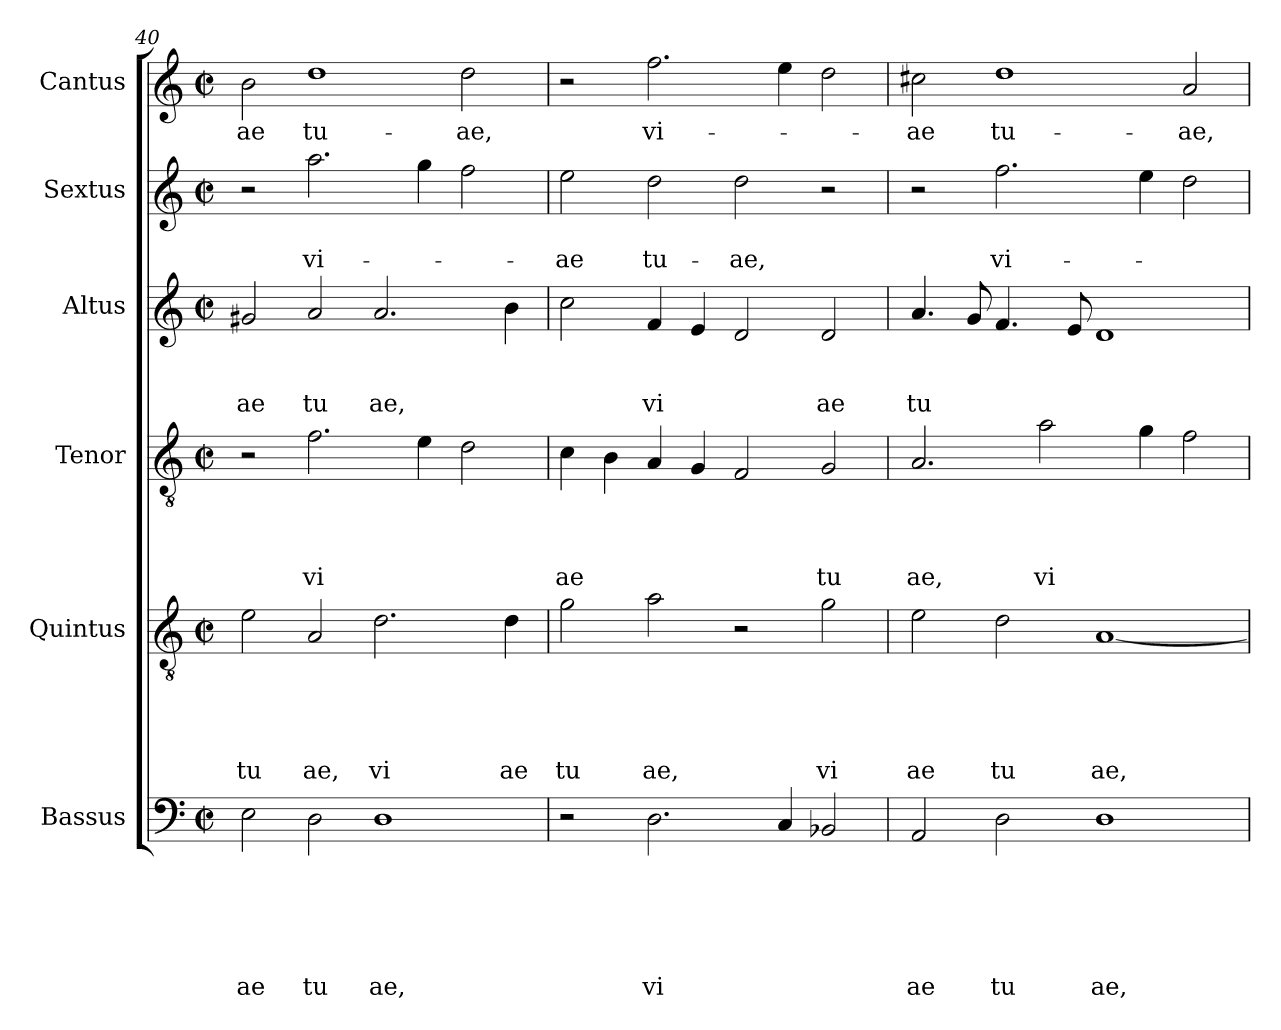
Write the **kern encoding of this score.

**kern	**text	**text	**text	**text	**text	**text	**kern	**text	**text	**text	**text	**text	**kern	**text	**text	**text	**text	**kern	**text	**text	**text	**kern	**text	**text	**kern	**text
*part6	*part6	*part6	*part6	*part6	*part6	*part6	*part5	*part5	*part5	*part5	*part5	*part5	*part4	*part4	*part4	*part4	*part4	*part3	*part3	*part3	*part3	*part2	*part2	*part2	*part1	*part1
*staff6	*staff6	*staff6	*staff6	*staff6	*staff6	*staff6	*staff5	*staff5	*staff5	*staff5	*staff5	*staff5	*staff4	*staff4	*staff4	*staff4	*staff4	*staff3	*staff3	*staff3	*staff3	*staff2	*staff2	*staff2	*staff1	*staff1
*I"Bassus	*	*	*	*	*	*	*I"Quintus	*	*	*	*	*	*I"Tenor	*	*	*	*	*I"Altus	*	*	*	*I"Sextus	*	*	*I"Cantus	*
*clefF4	*	*	*	*	*	*	*clefGv2	*	*	*	*	*	*clefGv2	*	*	*	*	*clefG2	*	*	*	*clefG2	*	*	*clefG2	*
*k[]	*	*	*	*	*	*	*k[]	*	*	*	*	*	*k[]	*	*	*	*	*k[]	*	*	*	*k[]	*	*	*k[]	*
*C:	*	*	*	*	*	*	*C:	*	*	*	*	*	*C:	*	*	*	*	*C:	*	*	*	*C:	*	*	*C:	*
*M2/2	*	*	*	*	*	*	*M2/2	*	*	*	*	*	*M2/2	*	*	*	*	*M2/2	*	*	*	*M2/2	*	*	*M2/2	*
*met(c|)	*	*	*	*	*	*	*met(c|)	*	*	*	*	*	*met(c|)	*	*	*	*	*met(c|)	*	*	*	*met(c|)	*	*	*met(c|)	*
=40	=40	=40	=40	=40	=40	=40	=40	=40	=40	=40	=40	=40	=40	=40	=40	=40	=40	=40	=40	=40	=40	=40	=40	=40	=40	=40
!	!	!	!	!	!	!LO:LY:b	!	!	!	!	!	!LO:LY:b	!	!	!	!	!	!	!	!	!LO:LY:b	!	!	!	!	!LO:LY:b
2E\	.	.	.	.	.	ae	2e\	.	.	.	.	tu	2r	.	.	.	.	2g#X/	.	.	ae	2r	.	.	2b\	-ae
!	!	!	!	!	!	!LO:LY:b	!	!	!	!	!	!LO:LY:b	!	!	!	!	!LO:LY:b	!	!	!	!LO:LY:b	!	!	!LO:LY:b	!	!LO:LY:b
2D\	.	.	.	.	.	tu	2A/	.	.	.	.	ae,	2.f\	.	.	.	vi	2a/	.	.	tu	2.aa\	.	vi-	1dd	tu-
!	!	!	!	!	!	!LO:LY:b	!	!	!	!	!	!LO:LY:b	!	!	!	!	!	!	!	!	!LO:LY:b	!	!	!	!	!
1D	.	.	.	.	.	ae,	2.d\	.	.	.	.	vi	.	.	.	.	.	2.a/	.	.	ae,	.	.	.	.	.
.	.	.	.	.	.	.	.	.	.	.	.	.	4e\	.	.	.	.	.	.	.	.	4gg\	.	.	.	.
!	!	!	!	!	!	!	!	!	!	!	!	!	!	!	!	!	!	!	!	!	!	!	!	!	!	!LO:LY:b
.	.	.	.	.	.	.	.	.	.	.	.	.	2d\	.	.	.	.	.	.	.	.	2ff\	.	.	2dd\	-ae,
!	!	!	!	!	!	!	!	!	!	!	!	!LO:LY:b	!	!	!	!	!	!	!	!	!	!	!	!	!	!
.	.	.	.	.	.	.	4d\	.	.	.	.	ae	.	.	.	.	.	4b\	.	.	.	.	.	.	.	.
=41	=41	=41	=41	=41	=41	=41	=41	=41	=41	=41	=41	=41	=41	=41	=41	=41	=41	=41	=41	=41	=41	=41	=41	=41	=41	=41
!	!	!	!	!	!	!	!	!	!	!	!	!LO:LY:b	!	!	!	!	!LO:LY:b	!	!	!	!	!	!	!LO:LY:b	!	!
2r	.	.	.	.	.	.	2g\	.	.	.	.	tu	4c\	.	.	.	ae	2cc\	.	.	.	2ee\	.	-ae	2r	.
.	.	.	.	.	.	.	.	.	.	.	.	.	4B\	.	.	.	.	.	.	.	.	.	.	.	.	.
!	!	!	!	!	!	!LO:LY:b	!	!	!	!	!	!LO:LY:b	!	!	!	!	!	!	!	!	!LO:LY:b	!	!	!LO:LY:b	!	!LO:LY:b
2.D\	.	.	.	.	.	vi	2a\	.	.	.	.	ae,	4A/	.	.	.	.	4f/	.	.	vi	2dd\	.	tu-	2.ff\	vi-
.	.	.	.	.	.	.	.	.	.	.	.	.	4G/	.	.	.	.	4e/	.	.	.	.	.	.	.	.
!	!	!	!	!	!	!	!	!	!	!	!	!	!	!	!	!	!	!	!	!	!	!	!	!LO:LY:b	!	!
.	.	.	.	.	.	.	2r	.	.	.	.	.	2F/	.	.	.	.	2d/	.	.	.	2dd\	.	-ae,	.	.
4C/	.	.	.	.	.	.	.	.	.	.	.	.	.	.	.	.	.	.	.	.	.	.	.	.	4ee\	.
!	!	!	!	!	!	!	!	!	!	!	!	!LO:LY:b	!	!	!	!	!LO:LY:b	!	!	!	!LO:LY:b	!	!	!	!	!
2BB-X/	.	.	.	.	.	.	2g\	.	.	.	.	vi	2G/	.	.	.	tu	2d/	.	.	ae	2r	.	.	2dd\	.
=42	=42	=42	=42	=42	=42	=42	=42	=42	=42	=42	=42	=42	=42	=42	=42	=42	=42	=42	=42	=42	=42	=42	=42	=42	=42	=42
!	!	!	!	!	!	!LO:LY:b	!	!	!	!	!	!LO:LY:b	!	!	!	!	!LO:LY:b	!	!	!	!LO:LY:b	!	!	!	!	!LO:LY:b
2AA/	.	.	.	.	.	ae	2e\	.	.	.	.	ae	2.A/	.	.	.	ae,	4.a/	.	.	tu	2r	.	.	2cc#X\	-ae
.	.	.	.	.	.	.	.	.	.	.	.	.	.	.	.	.	.	8g/	.	.	.	.	.	.	.	.
!	!	!	!	!	!	!LO:LY:b	!	!	!	!	!	!LO:LY:b	!	!	!	!	!	!	!	!	!	!	!	!LO:LY:b	!	!LO:LY:b
2D\	.	.	.	.	.	tu	2d\	.	.	.	.	tu	.	.	.	.	.	4.f/	.	.	.	2.ff\	.	vi-	1dd	tu-
!	!	!	!	!	!	!	!	!	!	!	!	!	!	!	!	!	!LO:LY:b	!	!	!	!	!	!	!	!	!
.	.	.	.	.	.	.	.	.	.	.	.	.	2a\	.	.	.	vi	.	.	.	.	.	.	.	.	.
.	.	.	.	.	.	.	.	.	.	.	.	.	.	.	.	.	.	8e/	.	.	.	.	.	.	.	.
!	!	!	!	!	!	!LO:LY:b	!	!	!	!	!	!LO:LY:b	!	!	!	!	!	!	!	!	!	!	!	!	!	!
1D	.	.	.	.	.	ae,	[<1A	.	.	.	.	ae,	.	.	.	.	.	1d	.	.	.	.	.	.	.	.
.	.	.	.	.	.	.	.	.	.	.	.	.	4g\	.	.	.	.	.	.	.	.	4ee\	.	.	.	.
!	!	!	!	!	!	!	!	!	!	!	!	!	!	!	!	!	!	!	!	!	!	!	!	!	!	!LO:LY:b
.	.	.	.	.	.	.	.	.	.	.	.	.	2f\	.	.	.	.	.	.	.	.	2dd\	.	.	2a/	-ae,
=	=	=	=	=	=	=	=	=	=	=	=	=	=	=	=	=	=	=	=	=	=	=	=	=	=	=
*-	*-	*-	*-	*-	*-	*-	*-	*-	*-	*-	*-	*-	*-	*-	*-	*-	*-	*-	*-	*-	*-	*-	*-	*-	*-	*-
